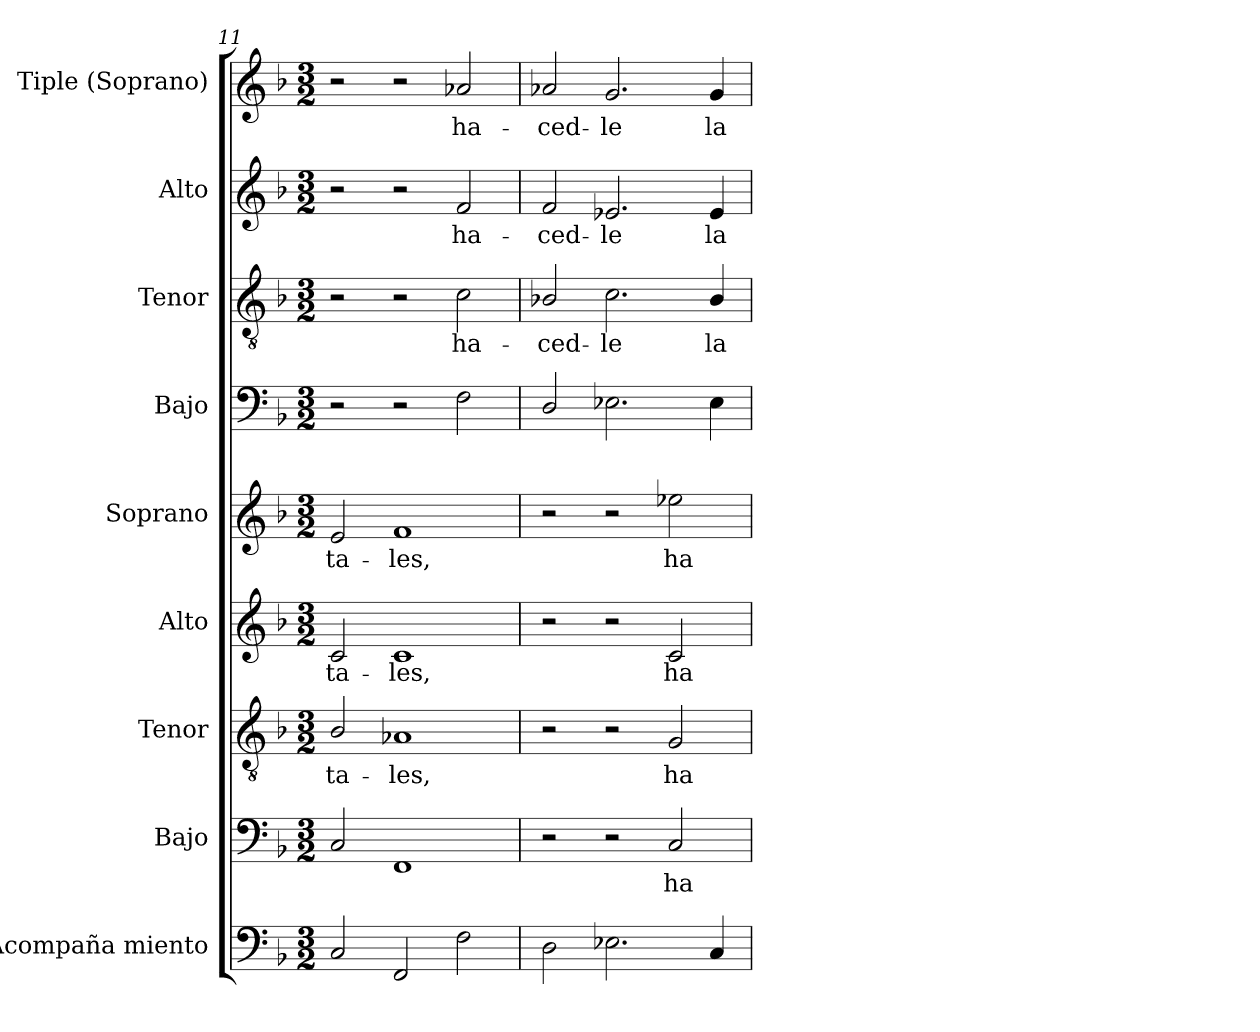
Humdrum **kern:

**kern	**kern	**text	**kern	**text	**kern	**text	**kern	**text	**kern	**kern	**text	**kern	**text	**kern	**text
*part9	*part8	*part8	*part7	*part7	*part6	*part6	*part5	*part5	*part4	*part3	*part3	*part2	*part2	*part1	*part1
*staff9	*staff8	*staff8	*staff7	*staff7	*staff6	*staff6	*staff5	*staff5	*staff4	*staff3	*staff3	*staff2	*staff2	*staff1	*staff1
*I"Acompaña miento	*I"Bajo	*	*I"Tenor	*	*I"Alto	*	*I"Soprano	*	*I"Bajo	*I"Tenor	*	*I"Alto	*	*I"Tiple (Soprano)	*
*I'Ac.	*I'B.	*	*I'T.	*	*I'A.	*	*I'S.	*	*I'B.	*I'T.	*	*I'A.	*	*I'S.	*
!!LO:PB:g=z
*clefF4	*clefF4	*	*clefGv2	*	*clefG2	*	*clefG2	*	*clefF4	*clefGv2	*	*clefG2	*	*clefG2	*
*	*	*	*ITrd7c12	*	*	*	*	*	*	*ITrd7c12	*	*	*	*	*
*k[b-]	*k[b-]	*	*k[b-]	*	*k[b-]	*	*k[b-]	*	*k[b-]	*k[b-]	*	*k[b-]	*	*k[b-]	*
*F:	*F:	*	*F:	*	*F:	*	*F:	*	*F:	*F:	*	*F:	*	*F:	*
*M3/2	*M3/2	*	*M3/2	*	*M3/2	*	*M3/2	*	*M3/2	*M3/2	*	*M3/2	*	*M3/2	*
=11	=11	=11	=11	=11	=11	=11	=11	=11	=11	=11	=11	=11	=11	=11	=11
!	!	!	!	!LO:LY:b:color=#000000	!	!	!	!	!	!	!	!	!	!	!
!	!	!	!	!	!	!LO:LY:b:color=#000000	!	!	!	!	!	!	!	!	!
!	!	!	!	!	!	!	!	!LO:LY:b:color=#000000	!	!	!	!	!	!	!
2Ci/	2Ci/	.	2BB-i/	-ta-	2ci/	-ta-	2ei/	-ta-	2r	2r	.	2r	.	2r	.
!	!	!	!	!LO:LY:b:color=#000000	!	!	!	!	!	!	!	!	!	!	!
!	!	!	!	!	!	!LO:LY:b:color=#000000	!	!	!	!	!	!	!	!	!
!	!	!	!	!	!	!	!	!LO:LY:b:color=#000000	!	!	!	!	!	!	!
2FFi/	1FFi	.	1AA-Xi	-les,	1ci	-les,	1fi	-les,	2r	2r	.	2r	.	2r	.
!	!	!	!	!	!	!	!	!	!	!	!LO:LY:b:color=#000000	!	!	!	!
!	!	!	!	!	!	!	!	!	!	!	!	!	!LO:LY:b:color=#000000	!	!
!	!	!	!	!	!	!	!	!	!	!	!	!	!	!	!LO:LY:b:color=#000000
2Fi\	.	.	.	.	.	.	.	.	2Fi\	2Ci\	ha-	2fi/	ha-	2a-i/	ha-
=12	=12	=12	=12	=12	=12	=12	=12	=12	=12	=12	=12	=12	=12	=12	=12
!	!	!	!	!	!	!	!	!	!	!	!LO:LY:b:color=#000000	!	!	!	!
!	!	!	!	!	!	!	!	!	!	!	!	!	!LO:LY:b:color=#000000	!	!
!	!	!	!	!	!	!	!	!	!	!	!	!	!	!	!LO:LY:b:color=#000000
2Di\	2r	.	2r	.	2r	.	2r	.	2Di/	2BB-Xi/	-ced-	2fi/	-ced-	2a-i/	-ced-
!	!	!	!	!	!	!	!	!	!	!	!LO:LY:b:color=#000000	!	!	!	!
!	!	!	!	!	!	!	!	!	!	!	!	!	!LO:LY:b:color=#000000	!	!
!	!	!	!	!	!	!	!	!	!	!	!	!	!	!	!LO:LY:b:color=#000000
2.E-Xi\	2r	.	2r	.	2r	.	2r	.	2.E-Xi\	2.Ci\	-le	2.e-Xi/	-le	2.gi/	-le
!	!	!LO:LY:b:color=#000000	!	!	!	!	!	!	!	!	!	!	!	!	!
!	!	!	!	!LO:LY:b:color=#000000	!	!	!	!	!	!	!	!	!	!	!
!	!	!	!	!	!	!LO:LY:b:color=#000000	!	!	!	!	!	!	!	!	!
!	!	!	!	!	!	!	!	!LO:LY:b:color=#000000	!	!	!	!	!	!	!
.	2Ci/	ha-	2GGi/	ha-	2ci/	ha-	2ee-Xi\	ha-	.	.	.	.	.	.	.
!	!	!	!	!	!	!	!	!	!	!	!LO:LY:b:color=#000000	!	!	!	!
!	!	!	!	!	!	!	!	!	!	!	!	!	!LO:LY:b:color=#000000	!	!
!	!	!	!	!	!	!	!	!	!	!	!	!	!	!	!LO:LY:b:color=#000000
4Ci/	.	.	.	.	.	.	.	.	4E-i\	4BB-i/	la	4e-i/	la	4gi/	la
=	=	=	=	=	=	=	=	=	=	=	=	=	=	=	=
*-	*-	*-	*-	*-	*-	*-	*-	*-	*-	*-	*-	*-	*-	*-	*-
